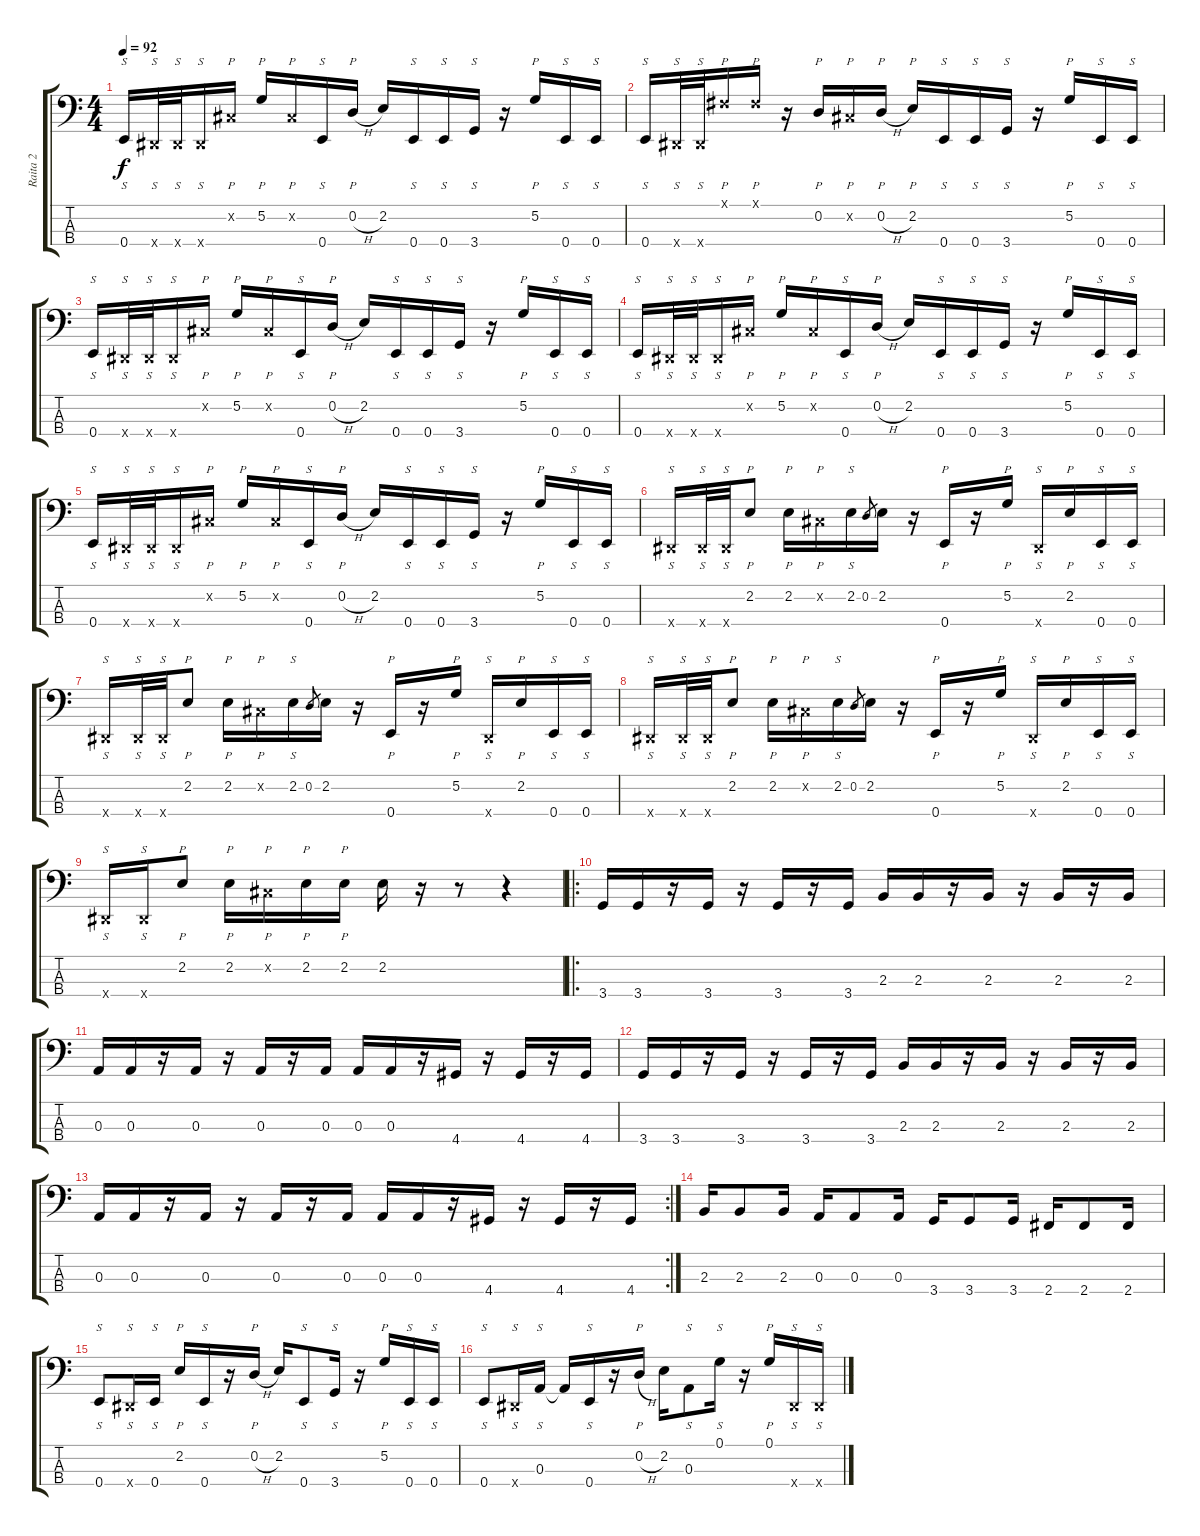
\track ("Raita 2" "Raita 2") {instrument slapbass1}
\staff {score tabs}
\tuning (G2 D2 A1 E1) {hide}
\ts (4 4)
\tempo 92
\clef f4
\ks c
0.4.16{s dy f} -1.4{x}.32{s} -1.4{x}.32{s} -1.4{x}.16{s} -1.2{x}.16{p} 5.2.16{p} -1.2{x}.16{p} 0.4.16{s} 0.2{h}.16{p} 2.2.16 0.4.16{s} 0.4.16{s} 3.4.16{s} r.16 5.2.16{p} 0.4.16{s} 0.4.16{s} |
0.4.16{s} -1.4{x}.32{s} -1.4{x}.32{s} -1.1{x}.16{p} -1.1{x}.16{p} r.16 0.2.16{p} -1.2{x}.16{p} 0.2{h}.16{p} 2.2.16{p} 0.4.16{s} 0.4.16{s} 3.4.16{s} r.16 5.2.16{p} 0.4.16{s} 0.4.16{s} |
0.4.16{s} -1.4{x}.32{s} -1.4{x}.32{s} -1.4{x}.16{s} -1.2{x}.16{p} 5.2.16{p} -1.2{x}.16{p} 0.4.16{s} 0.2{h}.16{p} 2.2.16 0.4.16{s} 0.4.16{s} 3.4.16{s} r.16 5.2.16{p} 0.4.16{s} 0.4.16{s} |
0.4.16{s} -1.4{x}.32{s} -1.4{x}.32{s} -1.4{x}.16{s} -1.2{x}.16{p} 5.2.16{p} -1.2{x}.16{p} 0.4.16{s} 0.2{h}.16{p} 2.2.16 0.4.16{s} 0.4.16{s} 3.4.16{s} r.16 5.2.16{p} 0.4.16{s} 0.4.16{s} |
0.4.16{s} -1.4{x}.32{s} -1.4{x}.32{s} -1.4{x}.16{s} -1.2{x}.16{p} 5.2.16{p} -1.2{x}.16{p} 0.4.16{s} 0.2{h}.16{p} 2.2.16 0.4.16{s} 0.4.16{s} 3.4.16{s} r.16 5.2.16{p} 0.4.16{s} 0.4.16{s} |
-1.4{x}.16{s} -1.4{x}.32{s} -1.4{x}.32{s} 2.2.8{p} 2.2.16{p} -1.2{x}.16{p} 2.2.16{s} 0.2.8{gr} 2.2.16 r.16 0.4.16{p} r.16 5.2.16{p} -1.4{x}.16{s} 2.2.16{p} 0.4.16{s} 0.4.16{s} |
-1.4{x}.16{s} -1.4{x}.32{s} -1.4{x}.32{s} 2.2.8{p} 2.2.16{p} -1.2{x}.16{p} 2.2.16{s} 0.2.8{gr} 2.2.16 r.16 0.4.16{p} r.16 5.2.16{p} -1.4{x}.16{s} 2.2.16{p} 0.4.16{s} 0.4.16{s} |
-1.4{x}.16{s} -1.4{x}.32{s} -1.4{x}.32{s} 2.2.8{p} 2.2.16{p} -1.2{x}.16{p} 2.2.16{s} 0.2.8{gr} 2.2.16 r.16 0.4.16{p} r.16 5.2.16{p} -1.4{x}.16{s} 2.2.16{p} 0.4.16{s} 0.4.16{s} |
-1.4{x}.16{s} -1.4{x}.16{s} 2.2.8{p} 2.2.16{p} -1.2{x}.16{p} 2.2.16{p} 2.2.16{p} 2.2.16 r.16 r.8 r.4 |
\ro
3.4.16 3.4.16 r.16 3.4.16 r.16 3.4.16 r.16 3.4.16 2.3.16 2.3.16 r.16 2.3.16 r.16 2.3.16 r.16 2.3.16 |
0.3.16 0.3.16 r.16 0.3.16 r.16 0.3.16 r.16 0.3.16 0.3.16 0.3.16 r.16 4.4.16 r.16 4.4.16 r.16 4.4.16 |
3.4.16 3.4.16 r.16 3.4.16 r.16 3.4.16 r.16 3.4.16 2.3.16 2.3.16 r.16 2.3.16 r.16 2.3.16 r.16 2.3.16 |
\rc 2
0.3.16 0.3.16 r.16 0.3.16 r.16 0.3.16 r.16 0.3.16 0.3.16 0.3.16 r.16 4.4.16 r.16 4.4.16 r.16 4.4.16 |
2.3.16 2.3.8 2.3.16 0.3.16 0.3.8 0.3.16 3.4.16 3.4.8 3.4.16 2.4.16 2.4.8 2.4.16 |
0.4.8{s} -1.4{x}.16{s} 0.4.16{s} 2.2.16{p} 0.4.16{s} r.16 0.2{h}.16{p} 2.2.16 0.4.8{s} 3.4.16{s} r.16 5.2.16{p} 0.4.16{s} 0.4.16{s} |
0.4.8{s} -1.4{x}.16{s} 0.3.16{s} 0.3{t}.16 0.4.16{s} r.16 0.2{h}.16{p} 2.2.16 0.3.8{s} 0.1.16{s} r.16 0.1.16{p} -1.4{x}.16{s} -1.4{x}.16{s}
